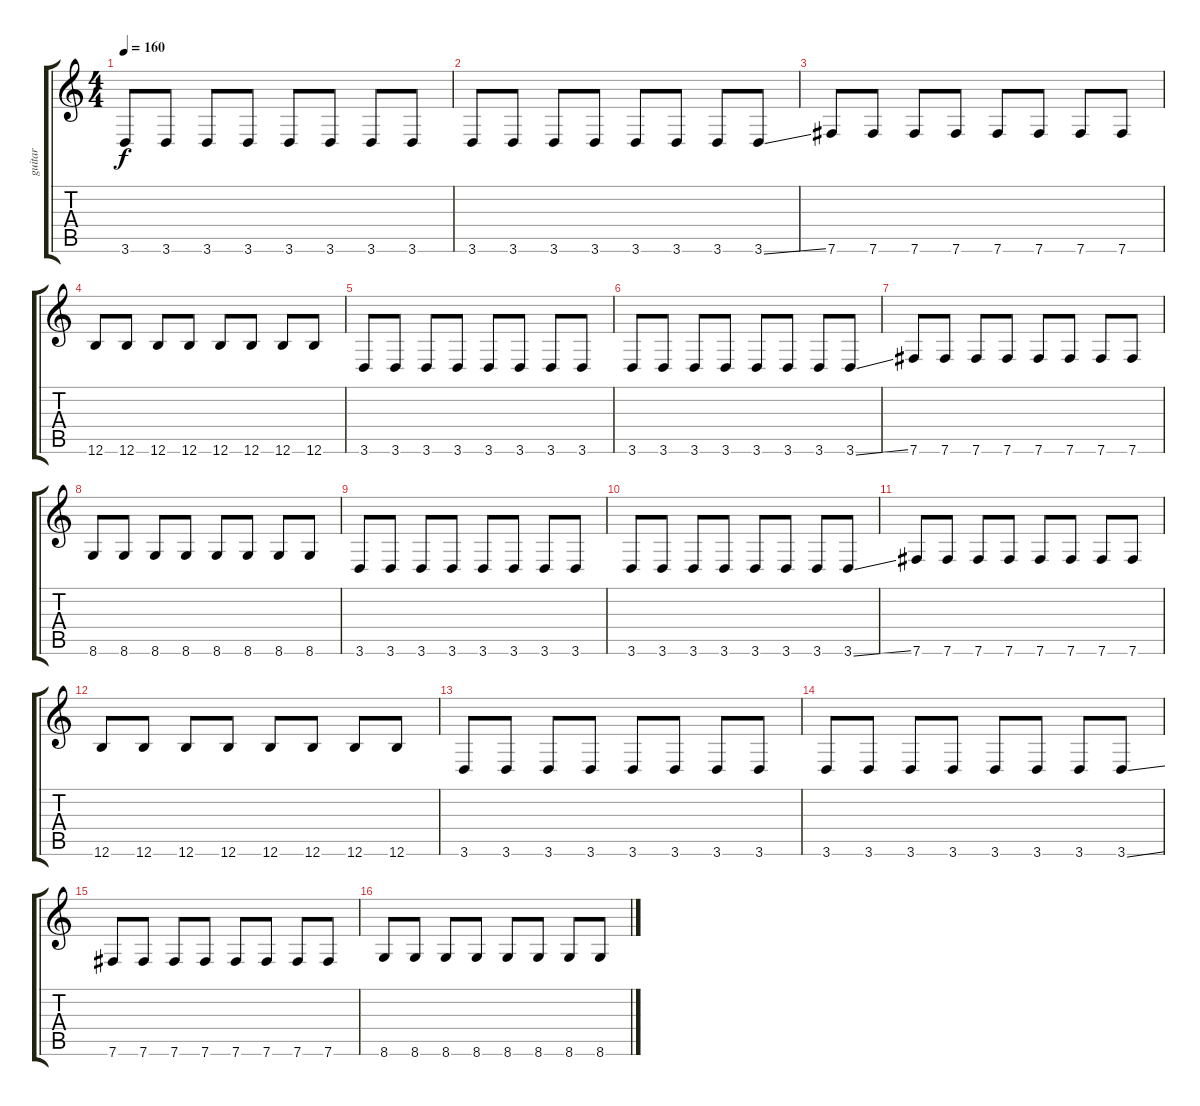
\track ("guitar" "guitar") {instrument distortionguitar}
\staff {score tabs}
\tuning (B3 Gb3 D3 A2 E2 B1) {hide}
\ts (4 4)
\tempo 160
\clef g2
\ks c
3.6.8{dy f} 3.6.8 3.6.8 3.6.8 3.6.8 3.6.8 3.6.8 3.6.8 |
3.6.8 3.6.8 3.6.8 3.6.8 3.6.8 3.6.8 3.6.8 3.6{ss}.8 |
7.6.8 7.6.8 7.6.8 7.6.8 7.6.8 7.6.8 7.6.8 7.6.8 |
12.6.8 12.6.8 12.6.8 12.6.8 12.6.8 12.6.8 12.6.8 12.6.8 |
3.6.8 3.6.8 3.6.8 3.6.8 3.6.8 3.6.8 3.6.8 3.6.8 |
3.6.8 3.6.8 3.6.8 3.6.8 3.6.8 3.6.8 3.6.8 3.6{ss}.8 |
7.6.8 7.6.8 7.6.8 7.6.8 7.6.8 7.6.8 7.6.8 7.6.8 |
8.6.8 8.6.8 8.6.8 8.6.8 8.6.8 8.6.8 8.6.8 8.6.8 |
3.6.8 3.6.8 3.6.8 3.6.8 3.6.8 3.6.8 3.6.8 3.6.8 |
3.6.8 3.6.8 3.6.8 3.6.8 3.6.8 3.6.8 3.6.8 3.6{ss}.8 |
7.6.8 7.6.8 7.6.8 7.6.8 7.6.8 7.6.8 7.6.8 7.6.8 |
12.6.8 12.6.8 12.6.8 12.6.8 12.6.8 12.6.8 12.6.8 12.6.8 |
3.6.8 3.6.8 3.6.8 3.6.8 3.6.8 3.6.8 3.6.8 3.6.8 |
3.6.8 3.6.8 3.6.8 3.6.8 3.6.8 3.6.8 3.6.8 3.6{ss}.8 |
7.6.8 7.6.8 7.6.8 7.6.8 7.6.8 7.6.8 7.6.8 7.6.8 |
8.6.8 8.6.8 8.6.8 8.6.8 8.6.8 8.6.8 8.6.8 8.6.8
